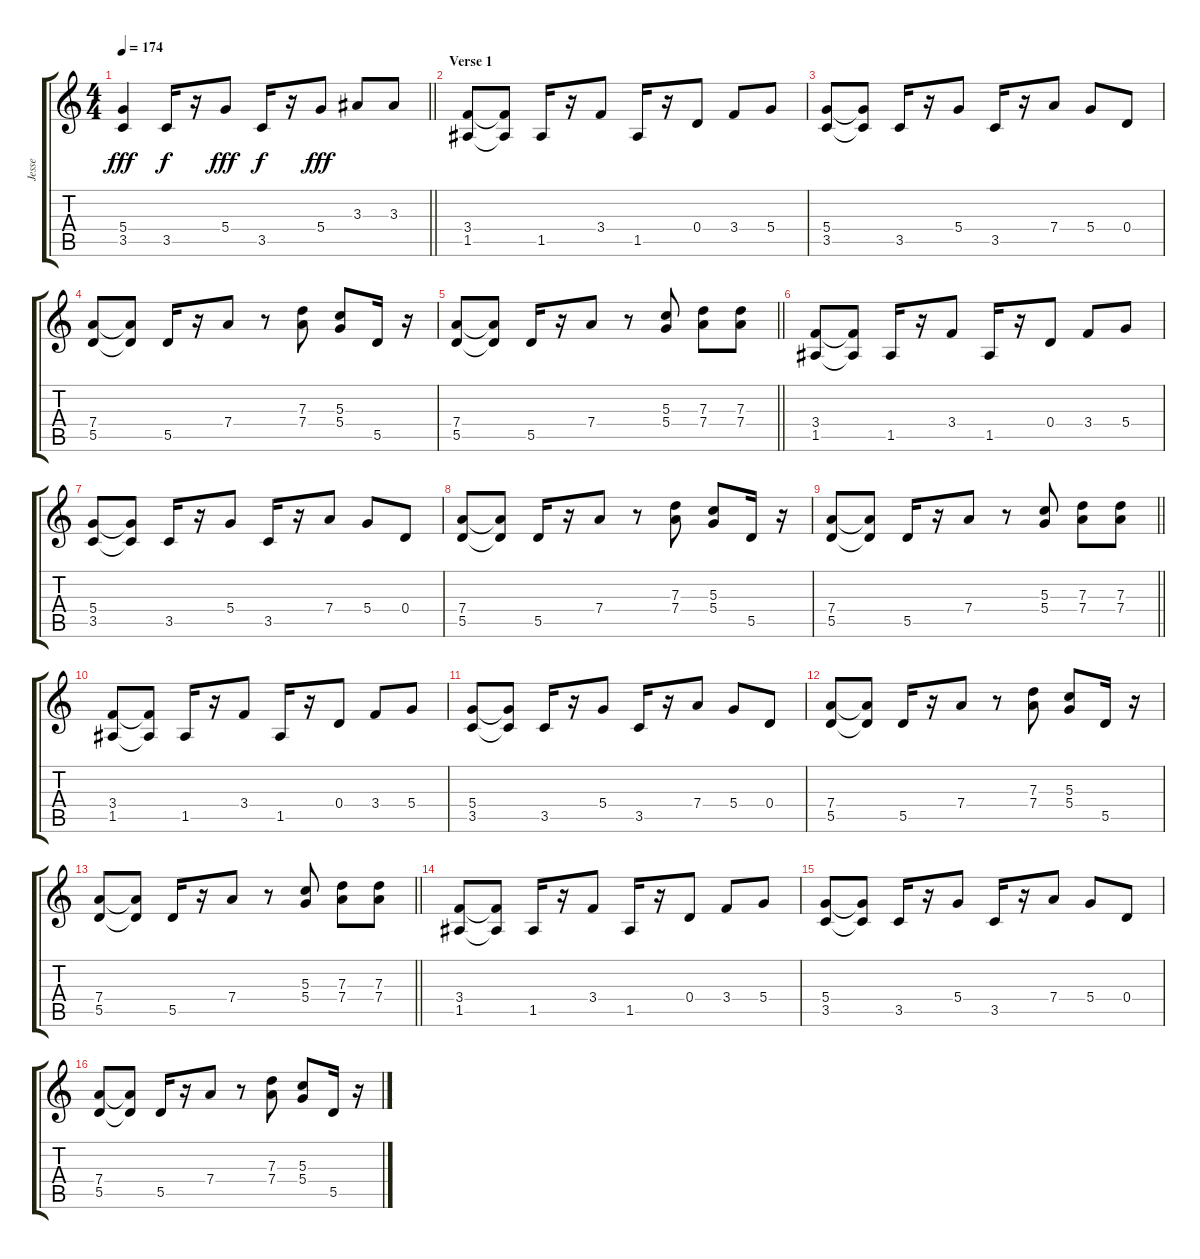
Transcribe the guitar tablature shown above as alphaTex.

\track ("Jesse" "Jesse") {instrument distortionguitar}
\staff {score tabs}
\tuning (E4 B3 G3 D3 A2 D2) {hide}
\ts (4 4)
\tempo 174
\clef g2
\barLineRight lightlight
\ks c
(5.4 3.5).4{dy fff} 3.5.16{dy f} r.16 5.4.8{dy fff} 3.5.16{dy f} r.16 5.4.8{dy fff} 3.3.8 3.3.8 |
\section ("" "Verse 1")
(3.4 1.5).8 (3.4{t} 1.5{t}).8 1.5.16 r.16 3.4.8 1.5.16 r.16 0.4.8 3.4.8 5.4.8 |
(5.4 3.5).8 (5.4{t} 3.5{t}).8 3.5.16 r.16 5.4.8 3.5.16 r.16 7.4.8 5.4.8 0.4.8 |
(7.4 5.5).8 (7.4{t} 5.5{t}).8 5.5.16 r.16 7.4.8 r.8 (7.3 7.4).8 (5.3 5.4).8 5.5.16 r.16 |
\barLineRight lightlight
(7.4 5.5).8 (7.4{t} 5.5{t}).8 5.5.16 r.16 7.4.8 r.8 (5.3 5.4).8 (7.3 7.4).8 (7.3 7.4).8 |
(3.4 1.5).8 (3.4{t} 1.5{t}).8 1.5.16 r.16 3.4.8 1.5.16 r.16 0.4.8 3.4.8 5.4.8 |
(5.4 3.5).8 (5.4{t} 3.5{t}).8 3.5.16 r.16 5.4.8 3.5.16 r.16 7.4.8 5.4.8 0.4.8 |
(7.4 5.5).8 (7.4{t} 5.5{t}).8 5.5.16 r.16 7.4.8 r.8 (7.3 7.4).8 (5.3 5.4).8 5.5.16 r.16 |
\barLineRight lightlight
(7.4 5.5).8 (7.4{t} 5.5{t}).8 5.5.16 r.16 7.4.8 r.8 (5.3 5.4).8 (7.3 7.4).8 (7.3 7.4).8 |
(3.4 1.5).8 (3.4{t} 1.5{t}).8 1.5.16 r.16 3.4.8 1.5.16 r.16 0.4.8 3.4.8 5.4.8 |
(5.4 3.5).8 (5.4{t} 3.5{t}).8 3.5.16 r.16 5.4.8 3.5.16 r.16 7.4.8 5.4.8 0.4.8 |
(7.4 5.5).8 (7.4{t} 5.5{t}).8 5.5.16 r.16 7.4.8 r.8 (7.3 7.4).8 (5.3 5.4).8 5.5.16 r.16 |
\barLineRight lightlight
(7.4 5.5).8 (7.4{t} 5.5{t}).8 5.5.16 r.16 7.4.8 r.8 (5.3 5.4).8 (7.3 7.4).8 (7.3 7.4).8 |
(3.4 1.5).8 (3.4{t} 1.5{t}).8 1.5.16 r.16 3.4.8 1.5.16 r.16 0.4.8 3.4.8 5.4.8 |
(5.4 3.5).8 (5.4{t} 3.5{t}).8 3.5.16 r.16 5.4.8 3.5.16 r.16 7.4.8 5.4.8 0.4.8 |
(7.4 5.5).8 (7.4{t} 5.5{t}).8 5.5.16 r.16 7.4.8 r.8 (7.3 7.4).8 (5.3 5.4).8 5.5.16 r.16
